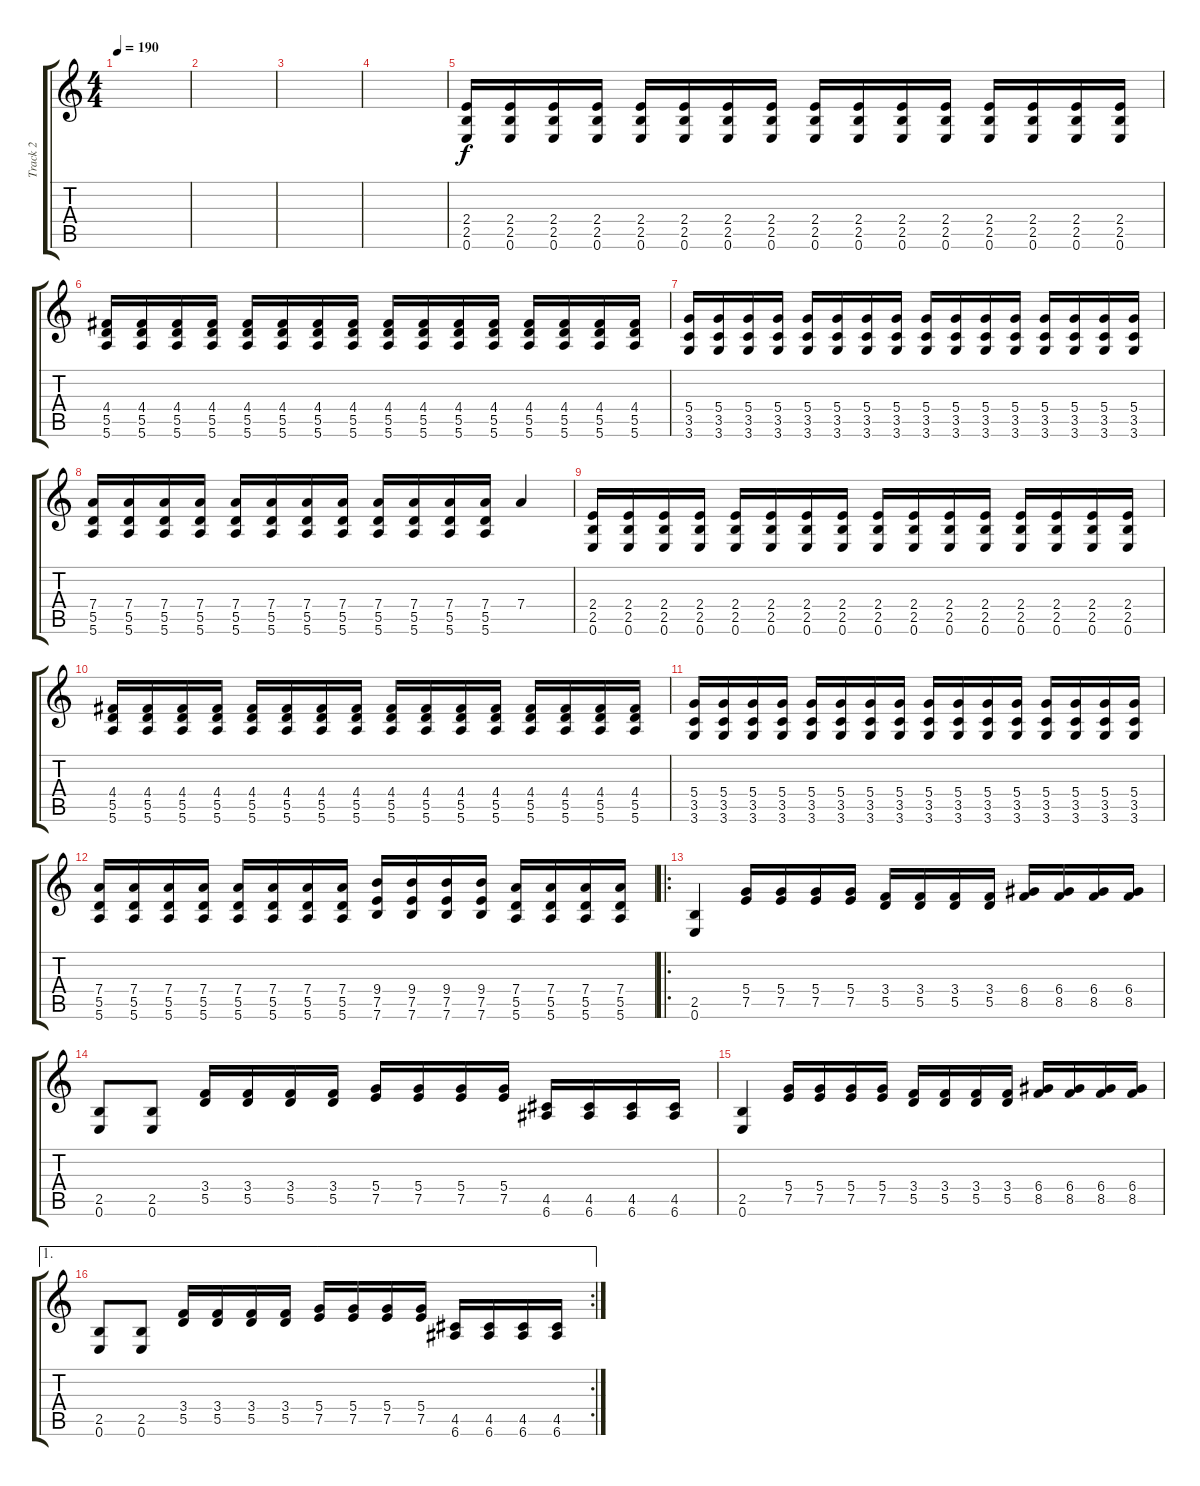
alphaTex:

\track ("Track 2" "Track 2") {instrument distortionguitar}
\staff {score tabs}
\tuning (E4 B3 G3 D3 A2 E2) {hide}
\ts (4 4)
\tempo 190
\clef g2
\ks c
|
|
|
|
(2.4 2.5 0.6).16 (2.4 2.5 0.6).16 (2.4 2.5 0.6).16 (2.4 2.5 0.6).16 (2.4 2.5 0.6).16 (2.4 2.5 0.6).16 (2.4 2.5 0.6).16 (2.4 2.5 0.6).16 (2.4 2.5 0.6).16 (2.4 2.5 0.6).16 (2.4 2.5 0.6).16 (2.4 2.5 0.6).16 (2.4 2.5 0.6).16 (2.4 2.5 0.6).16 (2.4 2.5 0.6).16 (2.4 2.5 0.6).16 |
(4.4 5.5 5.6).16 (4.4 5.5 5.6).16 (4.4 5.5 5.6).16 (4.4 5.5 5.6).16 (4.4 5.5 5.6).16 (4.4 5.5 5.6).16 (4.4 5.5 5.6).16 (4.4 5.5 5.6).16 (4.4 5.5 5.6).16 (4.4 5.5 5.6).16 (4.4 5.5 5.6).16 (4.4 5.5 5.6).16 (4.4 5.5 5.6).16 (4.4 5.5 5.6).16 (4.4 5.5 5.6).16 (4.4 5.5 5.6).16 |
(5.4 3.5 3.6).16 (5.4 3.5 3.6).16 (5.4 3.5 3.6).16 (5.4 3.5 3.6).16 (5.4 3.5 3.6).16 (5.4 3.5 3.6).16 (5.4 3.5 3.6).16 (5.4 3.5 3.6).16 (5.4 3.5 3.6).16 (5.4 3.5 3.6).16 (5.4 3.5 3.6).16 (5.4 3.5 3.6).16 (5.4 3.5 3.6).16 (5.4 3.5 3.6).16 (5.4 3.5 3.6).16 (5.4 3.5 3.6).16 |
(7.4 5.5 5.6).16 (7.4 5.5 5.6).16 (7.4 5.5 5.6).16 (7.4 5.5 5.6).16 (7.4 5.5 5.6).16 (7.4 5.5 5.6).16 (7.4 5.5 5.6).16 (7.4 5.5 5.6).16 (7.4 5.5 5.6).16 (7.4 5.5 5.6).16 (7.4 5.5 5.6).16 (7.4 5.5 5.6).16 7.4.4 |
(2.4 2.5 0.6).16 (2.4 2.5 0.6).16 (2.4 2.5 0.6).16 (2.4 2.5 0.6).16 (2.4 2.5 0.6).16 (2.4 2.5 0.6).16 (2.4 2.5 0.6).16 (2.4 2.5 0.6).16 (2.4 2.5 0.6).16 (2.4 2.5 0.6).16 (2.4 2.5 0.6).16 (2.4 2.5 0.6).16 (2.4 2.5 0.6).16 (2.4 2.5 0.6).16 (2.4 2.5 0.6).16 (2.4 2.5 0.6).16 |
(4.4 5.5 5.6).16 (4.4 5.5 5.6).16 (4.4 5.5 5.6).16 (4.4 5.5 5.6).16 (4.4 5.5 5.6).16 (4.4 5.5 5.6).16 (4.4 5.5 5.6).16 (4.4 5.5 5.6).16 (4.4 5.5 5.6).16 (4.4 5.5 5.6).16 (4.4 5.5 5.6).16 (4.4 5.5 5.6).16 (4.4 5.5 5.6).16 (4.4 5.5 5.6).16 (4.4 5.5 5.6).16 (4.4 5.5 5.6).16 |
(5.4 3.5 3.6).16 (5.4 3.5 3.6).16 (5.4 3.5 3.6).16 (5.4 3.5 3.6).16 (5.4 3.5 3.6).16 (5.4 3.5 3.6).16 (5.4 3.5 3.6).16 (5.4 3.5 3.6).16 (5.4 3.5 3.6).16 (5.4 3.5 3.6).16 (5.4 3.5 3.6).16 (5.4 3.5 3.6).16 (5.4 3.5 3.6).16 (5.4 3.5 3.6).16 (5.4 3.5 3.6).16 (5.4 3.5 3.6).16 |
(7.4 5.5 5.6).16 (7.4 5.5 5.6).16 (7.4 5.5 5.6).16 (7.4 5.5 5.6).16 (7.4 5.5 5.6).16 (7.4 5.5 5.6).16 (7.4 5.5 5.6).16 (7.4 5.5 5.6).16 (9.4 7.5 7.6).16 (9.4 7.5 7.6).16 (9.4 7.5 7.6).16 (9.4 7.5 7.6).16 (7.4 5.5 5.6).16 (7.4 5.5 5.6).16 (7.4 5.5 5.6).16 (7.4 5.5 5.6).16 |
\ro
(2.5 0.6).4 (5.4 7.5).16 (5.4 7.5).16 (5.4 7.5).16 (5.4 7.5).16 (3.4 5.5).16 (3.4 5.5).16 (3.4 5.5).16 (3.4 5.5).16 (6.4 8.5).16 (6.4 8.5).16 (6.4 8.5).16 (6.4 8.5).16 |
(2.5 0.6).8 (2.5 0.6).8 (3.4 5.5).16 (3.4 5.5).16 (3.4 5.5).16 (3.4 5.5).16 (5.4 7.5).16 (5.4 7.5).16 (5.4 7.5).16 (5.4 7.5).16 (4.5 6.6).16 (4.5 6.6).16 (4.5 6.6).16 (4.5 6.6).16 |
(2.5 0.6).4 (5.4 7.5).16 (5.4 7.5).16 (5.4 7.5).16 (5.4 7.5).16 (3.4 5.5).16 (3.4 5.5).16 (3.4 5.5).16 (3.4 5.5).16 (6.4 8.5).16 (6.4 8.5).16 (6.4 8.5).16 (6.4 8.5).16 |
\ae 1
\rc 2
(2.5 0.6).8 (2.5 0.6).8 (3.4 5.5).16 (3.4 5.5).16 (3.4 5.5).16 (3.4 5.5).16 (5.4 7.5).16 (5.4 7.5).16 (5.4 7.5).16 (5.4 7.5).16 (4.5 6.6).16 (4.5 6.6).16 (4.5 6.6).16 (4.5 6.6).16
